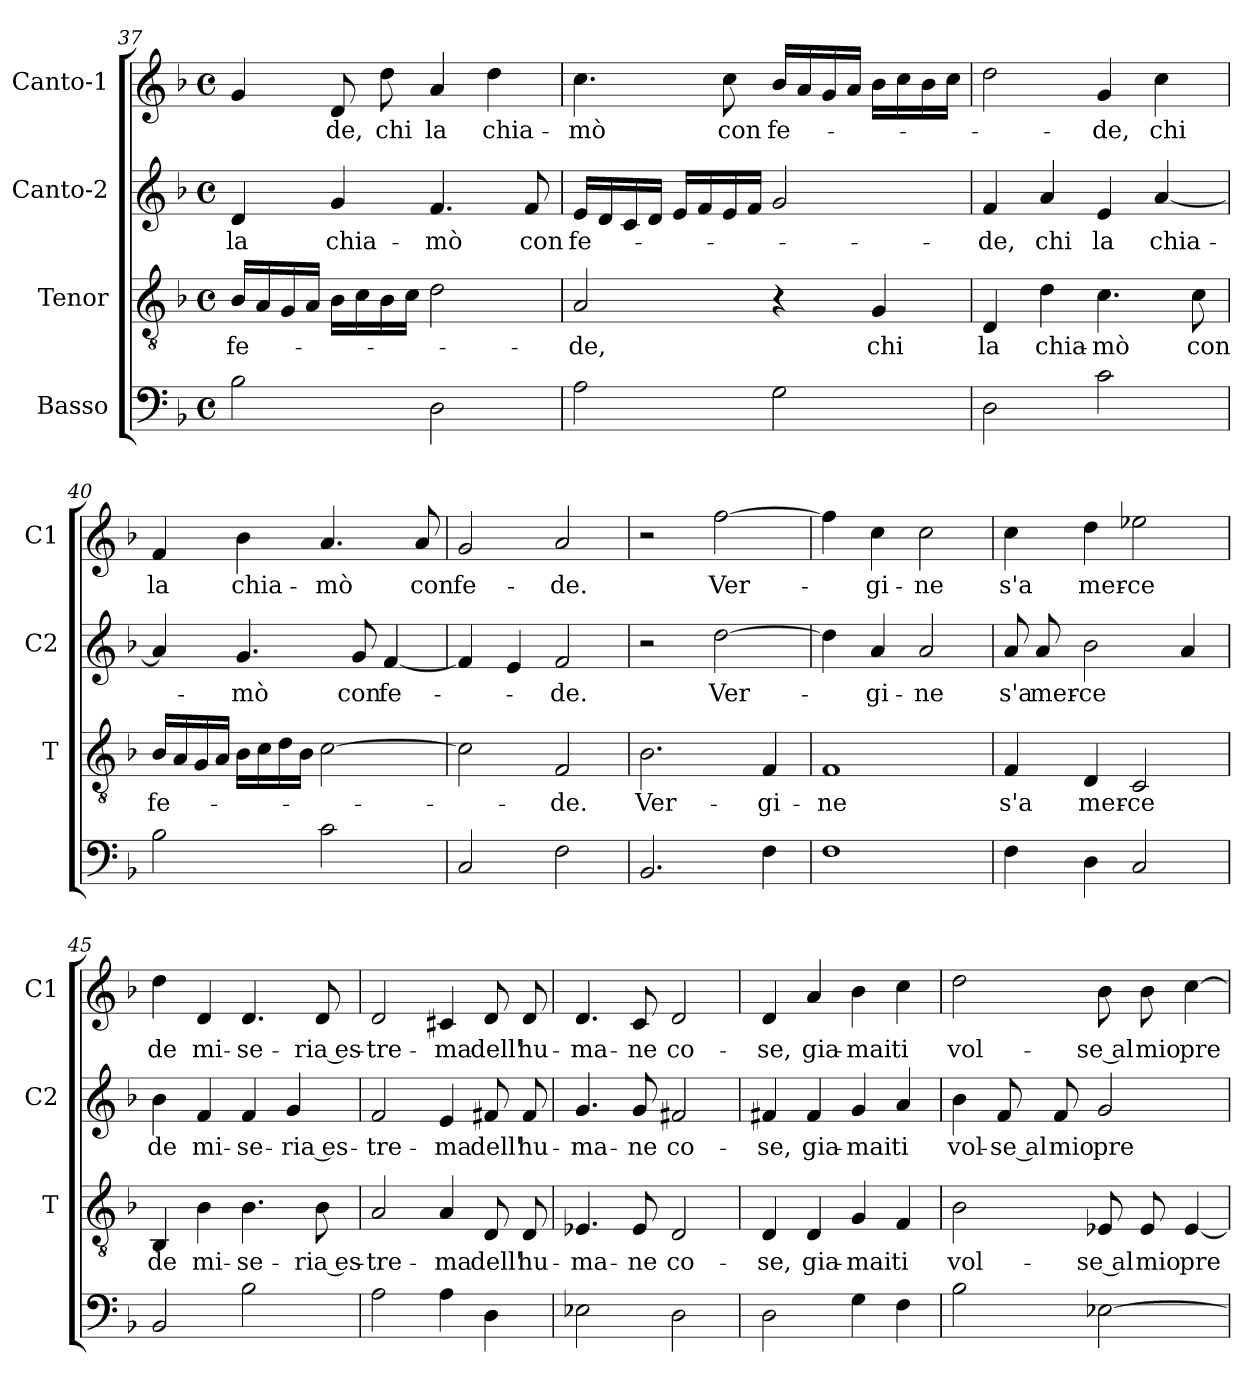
**kern	**kern	**text	**kern	**text	**kern	**text
*part4	*part3	*part3	*part2	*part2	*part1	*part1
*staff4	*staff3	*staff3	*staff2	*staff2	*staff1	*staff1
*I"Basso	*I"Tenor	*	*I"Canto-2	*	*I"Canto-1	*
*	*I'T	*	*I'C2	*	*I'C1	*
*clefF4	*clefGv2	*	*clefG2	*	*clefG2	*
*k[b-]	*k[b-]	*	*k[b-]	*	*k[b-]	*
*F:	*F:	*	*F:	*	*F:	*
*M4/4	*M4/4	*	*M4/4	*	*M4/4	*
*met(c)	*met(c)	*	*met(c)	*	*met(c)	*
=37	=37	=37	=37	=37	=37	=37
!	!	!LO:LY:b	!	!LO:LY:b	!	!
2B-\	16B-/LL	fe-	4d/	la	4g/	.
.	16A/	.	.	.	.	.
.	16G/	.	.	.	.	.
.	16A/JJ	.	.	.	.	.
!	!	!	!	!LO:LY:b	!	!LO:LY:b
.	16B-\LL	.	4g/	chia-	8d/	-de,
.	16c\	.	.	.	.	.
!	!	!	!	!	!	!LO:LY:b
.	16B-\	.	.	.	8dd\	chi
.	16c\JJ	.	.	.	.	.
!	!	!	!	!LO:LY:b	!	!LO:LY:b
2D\	2d\	.	4.f/	-mò	4a/	la
!	!	!	!	!	!	!LO:LY:b
.	.	.	.	.	4dd\	chia-
!	!	!	!	!LO:LY:b	!	!
.	.	.	8f/	con	.	.
=38	=38	=38	=38	=38	=38	=38
!	!	!LO:LY:b	!	!LO:LY:b	!	!LO:LY:b
2A\	2A/	-de,	16e/LL	fe-	4.cc\	-mò
.	.	.	16d/	.	.	.
.	.	.	16c/	.	.	.
.	.	.	16d/JJ	.	.	.
.	.	.	16e/LL	.	.	.
.	.	.	16f/	.	.	.
!	!	!	!	!	!	!LO:LY:b
.	.	.	16e/	.	8cc\	con
.	.	.	16f/JJ	.	.	.
!	!	!	!	!	!	!LO:LY:b
2G\	4r	.	2g/	.	16b-/LL	fe-
.	.	.	.	.	16a/	.
.	.	.	.	.	16g/	.
.	.	.	.	.	16a/JJ	.
!	!	!LO:LY:b	!	!	!	!
.	4G/	chi	.	.	16b-\LL	.
.	.	.	.	.	16cc\	.
.	.	.	.	.	16b-\	.
.	.	.	.	.	16cc\JJ	.
=39	=39	=39	=39	=39	=39	=39
!	!	!LO:LY:b	!	!LO:LY:b	!	!
2D\	4D/	la	4f/	-de,	2dd\	.
!	!	!LO:LY:b	!	!LO:LY:b	!	!
.	4d\	chia-	4a/	chi	.	.
!	!	!LO:LY:b	!	!LO:LY:b	!	!LO:LY:b
2c\	4.c\	-mò	4e/	la	4g/	-de,
!	!	!	!	!LO:LY:b	!	!LO:LY:b
.	.	.	[4a/	chia-	4cc\	chi
!	!	!LO:LY:b	!	!	!	!
.	8c\	con	.	.	.	.
!!LO:LB:g=z
=40	=40	=40	=40	=40	=40	=40
!	!	!LO:LY:b	!	!	!	!LO:LY:b
2B-\	16B-/LL	fe-	4a/]	.	4f/	la
.	16A/	.	.	.	.	.
.	16G/	.	.	.	.	.
.	16A/JJ	.	.	.	.	.
!	!	!	!	!LO:LY:b	!	!LO:LY:b
.	16B-\LL	.	4.g/	-mò	4b-\	chia-
.	16c\	.	.	.	.	.
.	16d\	.	.	.	.	.
.	16B-\JJ	.	.	.	.	.
!	!	!	!	!	!	!LO:LY:b
2c\	[2c\	.	.	.	4.a/	-mò
!	!	!	!	!LO:LY:b	!	!
.	.	.	8g/	con	.	.
!	!	!	!	!LO:LY:b	!	!
.	.	.	[4f/	fe-	.	.
!	!	!	!	!	!	!LO:LY:b
.	.	.	.	.	8a/	con
=41	=41	=41	=41	=41	=41	=41
!	!	!	!	!	!	!LO:LY:b
2C/	2c\]	.	4f/]	.	2g/	fe-
.	.	.	4e/	.	.	.
!	!	!LO:LY:b	!	!LO:LY:b	!	!LO:LY:b
2F\	2F/	-de.	2f/	-de.	2a/	-de.
=42	=42	=42	=42	=42	=42	=42
!	!	!LO:LY:b	!	!	!	!
2.BB-/	2.B-\	Ver-	2r	.	2r	.
!	!	!	!	!LO:LY:b	!	!LO:LY:b
.	.	.	[2dd\	Ver-	[2ff\	Ver-
!	!	!LO:LY:b	!	!	!	!
4F\	4F/	-gi-	.	.	.	.
=43	=43	=43	=43	=43	=43	=43
!	!	!LO:LY:b	!	!	!	!
1F	1F	-ne	4dd\]	.	4ff\]	.
!	!	!	!	!LO:LY:b	!	!LO:LY:b
.	.	.	4a/	-gi-	4cc\	-gi-
!	!	!	!	!LO:LY:b	!	!LO:LY:b
.	.	.	2a/	-ne	2cc\	-ne
!!LO:LB:g=z
=44	=44	=44	=44	=44	=44	=44
!	!	!LO:LY:b	!	!LO:LY:b	!	!LO:LY:b
4F\	4F/	s'a	8a/	s'a	4cc\	s'a
!	!	!	!	!LO:LY:b	!	!
.	.	.	8a/	mer-	.	.
!	!	!LO:LY:b	!	!LO:LY:b	!	!LO:LY:b
4D\	4D/	mer-	2b-\	-ce	4dd\	mer-
!	!	!LO:LY:b	!	!	!	!LO:LY:b
2C/	2C/	-ce	.	.	2ee-X\	-ce
.	.	.	4a/	.	.	.
=45	=45	=45	=45	=45	=45	=45
!	!	!LO:LY:b	!	!LO:LY:b	!	!LO:LY:b
2BB-/	4BB-/	de	4b-\	de	4dd\	de
!	!	!LO:LY:b	!	!LO:LY:b	!	!LO:LY:b
.	4B-\	mi-	4f/	mi-	4d/	mi-
!	!	!LO:LY:b	!	!LO:LY:b	!	!LO:LY:b
2B-\	4.B-\	-se-	4f/	-se-	4.d/	-se-
!	!	!	!	!LO:LY:b	!	!
.	.	.	4g/	-ria es-	.	.
!	!	!LO:LY:b	!	!	!	!LO:LY:b
.	8B-\	-ria es-	.	.	8d/	-ria es-
=46	=46	=46	=46	=46	=46	=46
!	!	!LO:LY:b	!	!LO:LY:b	!	!LO:LY:b
2A\	2A/	-tre-	2f/	-tre-	2d/	-tre-
!	!	!LO:LY:b	!	!LO:LY:b	!	!LO:LY:b
4A\	4A/	-ma	4e/	-ma	4c#X/	-ma
!	!	!LO:LY:b	!	!LO:LY:b	!	!LO:LY:b
4D\	8D/	dell'	8f#X/	dell'	8d/	dell'
!	!	!LO:LY:b	!	!LO:LY:b	!	!LO:LY:b
.	8D/	hu-	8f#/	hu-	8d/	hu-
=47	=47	=47	=47	=47	=47	=47
!	!	!LO:LY:b	!	!LO:LY:b	!	!LO:LY:b
2E-X\	4.E-X/	-ma-	4.g/	-ma-	4.d/	-ma-
!	!	!LO:LY:b	!	!LO:LY:b	!	!LO:LY:b
.	8E-/	-ne	8g/	-ne	8c/	-ne
!	!	!LO:LY:b	!	!LO:LY:b	!	!LO:LY:b
2D\	2D/	co-	2f#X/	co-	2d/	co-
!!LO:PB:g=z
=48	=48	=48	=48	=48	=48	=48
!	!	!LO:LY:b	!	!LO:LY:b	!	!LO:LY:b
2D\	4D/	-se,	4f#X/	-se,	4d/	-se,
!	!	!LO:LY:b	!	!LO:LY:b	!	!LO:LY:b
.	4D/	gia-	4f#/	gia-	4a/	gia-
!	!	!LO:LY:b	!	!LO:LY:b	!	!LO:LY:b
4G\	4G/	-mai	4g/	-mai	4b-\	-mai
!	!	!LO:LY:b	!	!LO:LY:b	!	!LO:LY:b
4F\	4F/	ti	4a/	ti	4cc\	ti
=49	=49	=49	=49	=49	=49	=49
!	!	!LO:LY:b	!	!LO:LY:b	!	!LO:LY:b
2B-\	2B-\	vol-	4b-\	vol-	2dd\	vol-
!	!	!	!	!LO:LY:b	!	!
.	.	.	8f/	-se al	.	.
!	!	!	!	!LO:LY:b	!	!
.	.	.	8f/	mio	.	.
!	!	!LO:LY:b	!	!LO:LY:b	!	!LO:LY:b
[2E-X\	8E-X/	-se al	2g/	pre-	8b-\	-se al
!	!	!LO:LY:b	!	!	!	!LO:LY:b
.	8E-/	mio	.	.	8b-\	mio
!	!	!LO:LY:b	!	!	!	!LO:LY:b
.	[4E-/	pre-	.	.	[4cc\	pre-
=	=	=	=	=	=	=
*-	*-	*-	*-	*-	*-	*-
